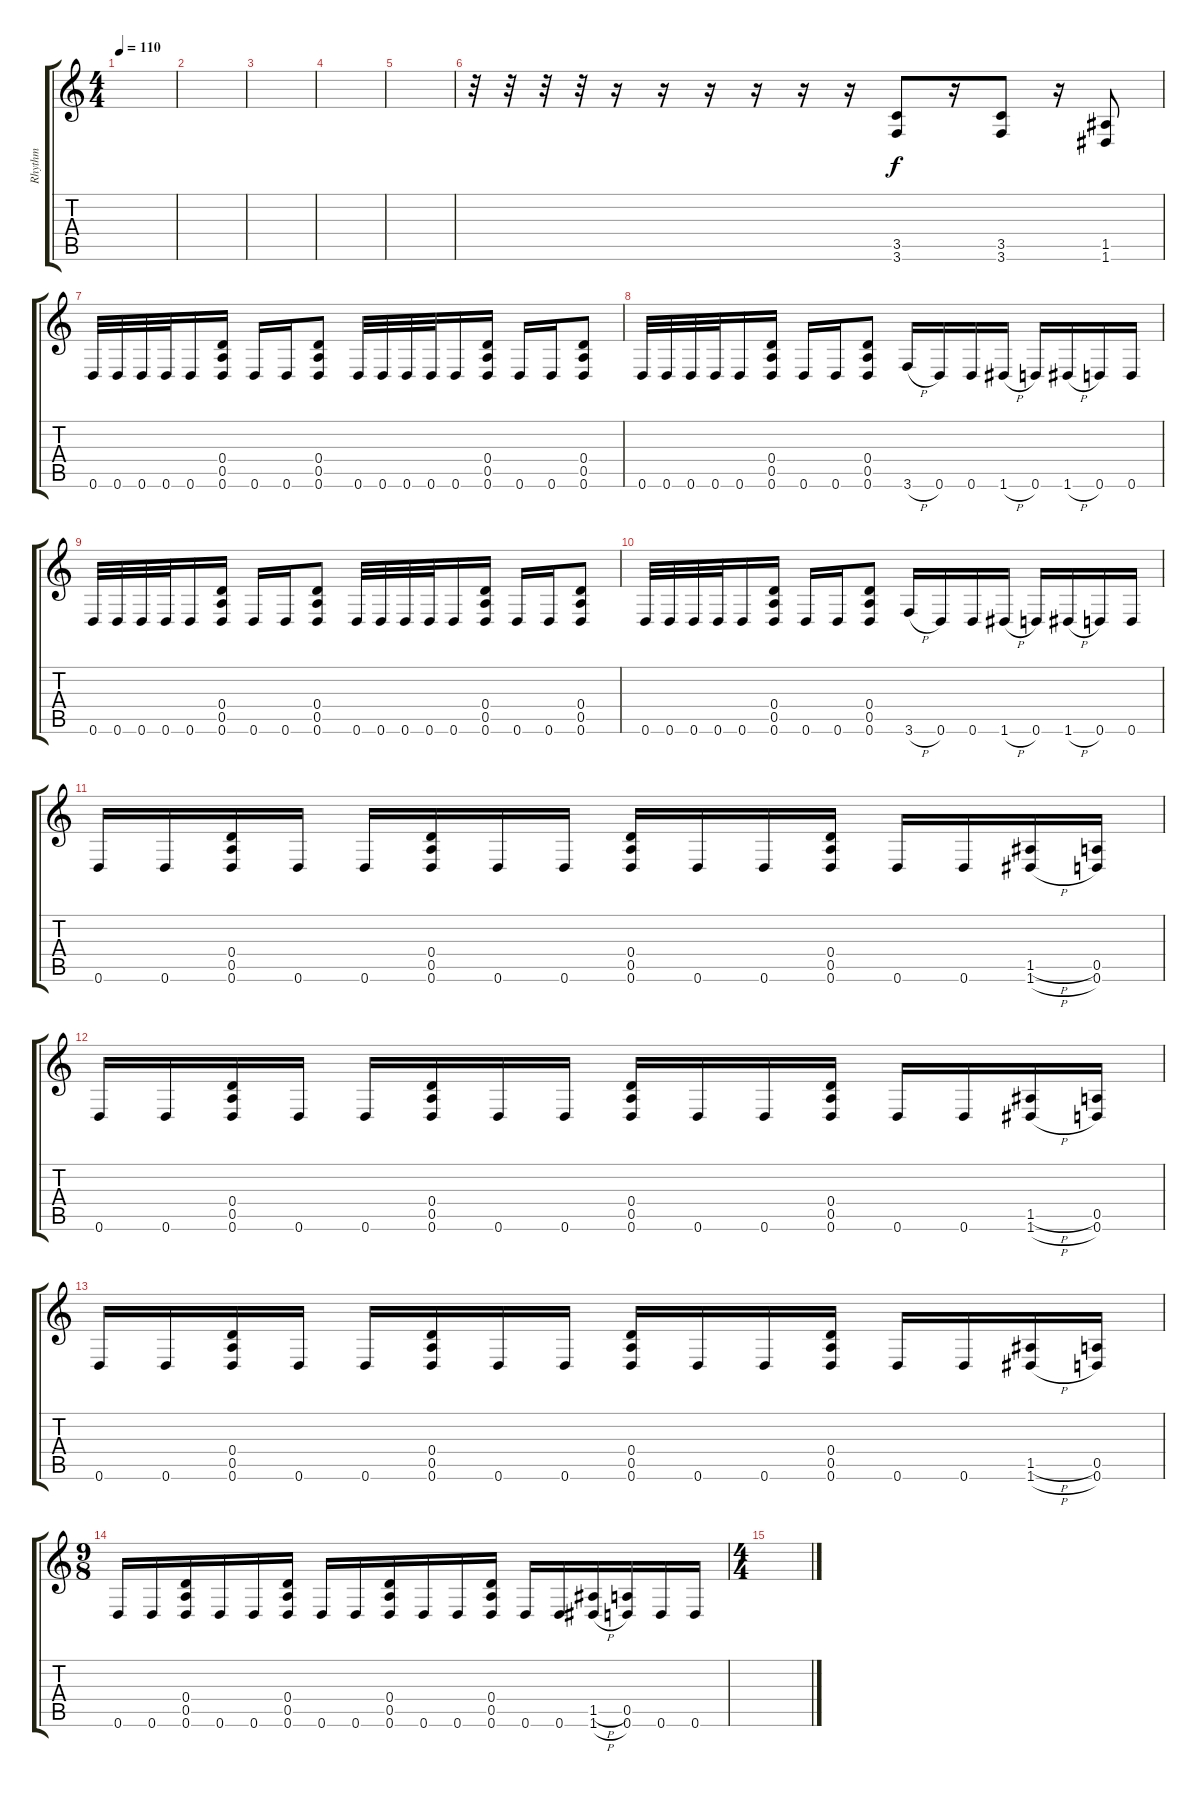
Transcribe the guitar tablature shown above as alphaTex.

\track ("Rhythm" "Rhythm") {instrument distortionguitar}
\staff {score tabs}
\tuning (E4 B3 G3 D3 A2 D2) {hide}
\ts (4 4)
\tempo 110
\clef g2
\ks c
|
|
|
|
|
r.32 r.32 r.32 r.32 r.16 r.16 r.16 r.16 r.16 r.16 (3.5 3.6).8 r.16 (3.5 3.6).8 r.16 (1.5 1.6).8 |
0.6.32 0.6.32 0.6.32 0.6.32 0.6.16 (0.4 0.5 0.6).16 0.6.16 0.6.16 (0.4 0.5 0.6).8 0.6.32 0.6.32 0.6.32 0.6.32 0.6.16 (0.4 0.5 0.6).16 0.6.16 0.6.16 (0.4 0.5 0.6).8 |
0.6.32 0.6.32 0.6.32 0.6.32 0.6.16 (0.4 0.5 0.6).16 0.6.16 0.6.16 (0.4 0.5 0.6).8 3.6{h}.16 0.6.16 0.6.16 1.6{h}.16 0.6.16 1.6{h}.16 0.6.16 0.6.16 |
0.6.32 0.6.32 0.6.32 0.6.32 0.6.16 (0.4 0.5 0.6).16 0.6.16 0.6.16 (0.4 0.5 0.6).8 0.6.32 0.6.32 0.6.32 0.6.32 0.6.16 (0.4 0.5 0.6).16 0.6.16 0.6.16 (0.4 0.5 0.6).8 |
0.6.32 0.6.32 0.6.32 0.6.32 0.6.16 (0.4 0.5 0.6).16 0.6.16 0.6.16 (0.4 0.5 0.6).8 3.6{h}.16 0.6.16 0.6.16 1.6{h}.16 0.6.16 1.6{h}.16 0.6.16 0.6.16 |
0.6.16 0.6.16 (0.4 0.5 0.6).16 0.6.16 0.6.16 (0.4 0.5 0.6).16 0.6.16 0.6.16 (0.4 0.5 0.6).16 0.6.16 0.6.16 (0.4 0.5 0.6).16 0.6.16 0.6.16 (1.5{h} 1.6{h}).16 (0.5 0.6).16 |
0.6.16 0.6.16 (0.4 0.5 0.6).16 0.6.16 0.6.16 (0.4 0.5 0.6).16 0.6.16 0.6.16 (0.4 0.5 0.6).16 0.6.16 0.6.16 (0.4 0.5 0.6).16 0.6.16 0.6.16 (1.5{h} 1.6{h}).16 (0.5 0.6).16 |
0.6.16 0.6.16 (0.4 0.5 0.6).16 0.6.16 0.6.16 (0.4 0.5 0.6).16 0.6.16 0.6.16 (0.4 0.5 0.6).16 0.6.16 0.6.16 (0.4 0.5 0.6).16 0.6.16 0.6.16 (1.5{h} 1.6{h}).16 (0.5 0.6).16 |
\ts (9 8)
0.6.16 0.6.16 (0.4 0.5 0.6).16 0.6.16 0.6.16 (0.4 0.5 0.6).16 0.6.16 0.6.16 (0.4 0.5 0.6).16 0.6.16 0.6.16 (0.4 0.5 0.6).16 0.6.16 0.6.16 (1.5{h} 1.6{h}).16 (0.5 0.6).16 0.6.16 0.6.16 |
\ts (4 4)
